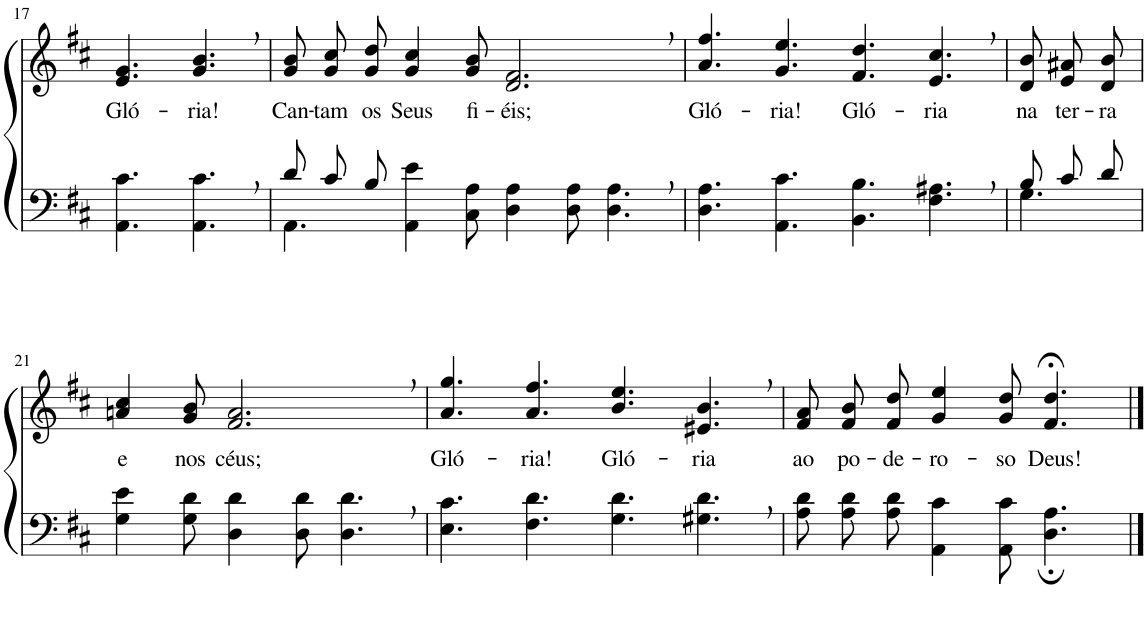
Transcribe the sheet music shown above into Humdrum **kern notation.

**kern	**kern	**text
*part2	*part1	*part1
*staff2	*staff1	*staff1
*I"Parte III e IV	*I"Parte I e II	*
!!LO:PB:g=z
*clefF4	*clefG2	*
*Trd1c2	*Trd1c2	*
*k[f#c#]	*k[f#c#]	*
*M12/8	*M12/8	*
=17	=17	=17
!	!	!LO:LY:b
4.AA\ 4.c#\	4.e/ 4.g/	Gló-
!	!	!LO:LY:b
4.AA\, 4.c#\,	4.g/, 4.b/,	-ria!
=18	=18	=18
*^	*	*
!	!	!	!LO:LY:b
8d/L	4.AA\	8g\ 8b\L	Can-
!	!	!	!LO:LY:b
8c#/	.	8g\ 8cc#\	-tam
!	!	!	!LO:LY:b
8B/J	.	8g\ 8dd\J	os
!	!	!	!LO:LY:b
4.ryy	4AA\ 4e\	4g/ 4cc#/	Seus
!	!	!	!LO:LY:b
.	8C#\ 8A\	8g/ 8b/	fi-
!	!	!	!LO:LY:b
2.ryy	4D\ 4A\	2.d/, 2.f#/,	-éis;
.	8D\ 8A\	.	.
.	4.D\ 4.A\	.	.
=19	=19	=19	=19
!	!	!	!LO:LY:b
*v	*v	*	*
4.D\ 4.A\	4.a/ 4.ff#/	Gló-
!	!	!LO:LY:b
4.AA\ 4.c#\	4.g/ 4.ee/	-ria!
!	!	!LO:LY:b
4.BB\ 4.B\	4.f#/ 4.dd/	Gló-
!	!	!LO:LY:b
4.F#\, 4.A#X\,	4.e/, 4.cc#/,	-ria
=20	=20	=20
*^	*	*
!	!	!	!LO:LY:b
8B/L	4.G\	8d/ 8b/L	na
!	!	!	!LO:LY:b
8c#/	.	8e/ 8a#X/	ter-
!	!	!	!LO:LY:b
8d/J	.	8d/ 8b/J	-ra
*v	*v	*	*
!!LO:LB:g=z
=21	=21	=21
!	!	!LO:LY:b
4G\ 4e\	4an/ 4cc#/	e
!	!	!LO:LY:b
8G\ 8d\	8g/ 8b/	nos
!	!	!LO:LY:b
4D\ 4d\	2.f#/, 2.a/,	céus;
8D\ 8d\	.	.
4.D\, 4.d\,	.	.
=22	=22	=22
!	!	!LO:LY:b
4.E\ 4.c#\	4.a/ 4.gg/	Gló-
!	!	!LO:LY:b
4.F#\ 4.d\	4.a/ 4.ff#/	-ria!
!	!	!LO:LY:b
4.G\ 4.d\	4.b/ 4.ee/	Gló-
!	!	!LO:LY:b
4.G#X\, 4.d\,	4.e#X/, 4.b/,	-ria
=23	=23	=23
!	!	!LO:LY:b
8A\ 8d\L	8f#/ 8a/L	ao
!	!	!LO:LY:b
8A\ 8d\	8f#/ 8b/	po-
!	!	!LO:LY:b
8A\ 8d\J	8f#/ 8dd/J	-de-
!	!	!LO:LY:b
4AA\ 4c#\	4g/ 4ee/	-ro-
!	!	!LO:LY:b
8AA\ 8c#\	8g/ 8dd/	-so
!	!	!LO:LY:b
4.D\; 4.A\;	4.f#/;< 4.dd/;<	Deus!
==	==	==
*-	*-	*-
